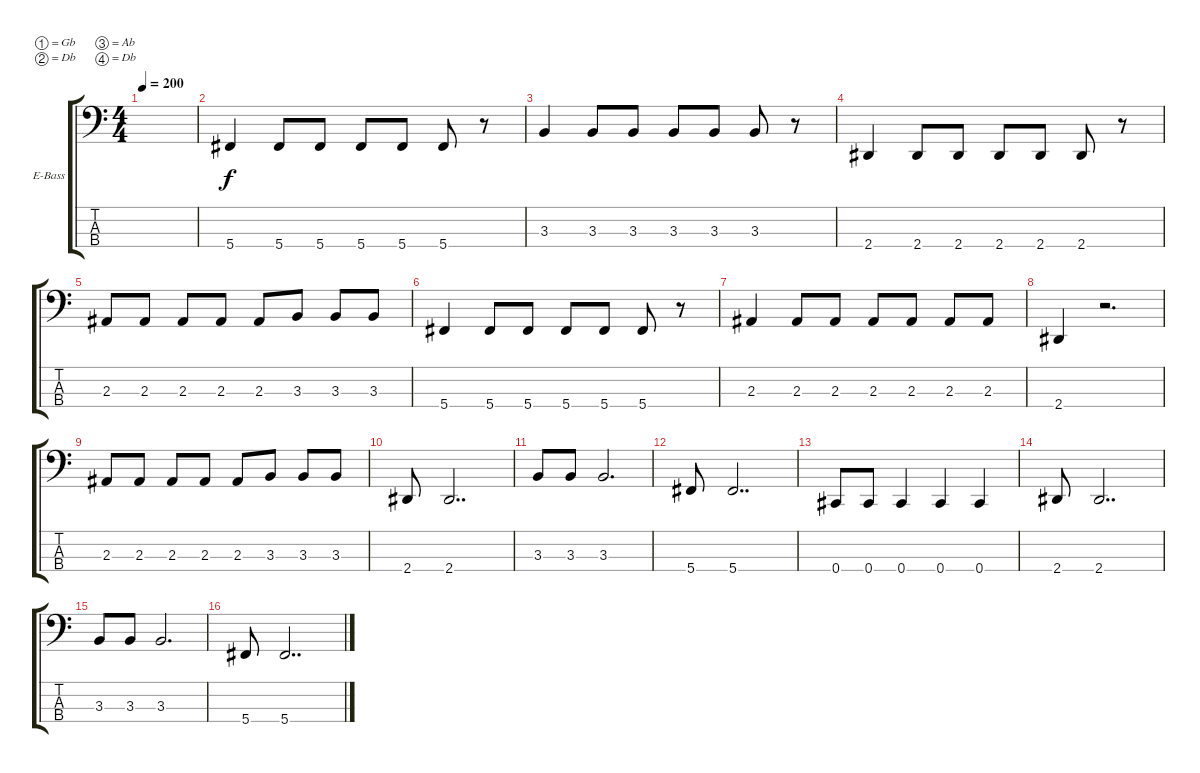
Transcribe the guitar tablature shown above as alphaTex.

\defaultSystemsLayout 4
\bracketExtendMode groupsimilarinstruments
\firstSystemTrackNameOrientation horizontal
\otherSystemsTrackNameOrientation horizontal
\track ("Che Guevara" "E-Bass") {instrument electricbassfinger}
\staff {score tabs}
\tuning (Gb2 Db2 Ab1 Db1)
\ts (4 4)
\tempo 200
\clef f4
\ks c
|
5.4.4 5.4.8 5.4.8 5.4.8 5.4.8 5.4.8 r.8 |
3.3.4 3.3.8 3.3.8 3.3.8 3.3.8 3.3.8 r.8 |
2.4.4 2.4.8 2.4.8 2.4.8 2.4.8 2.4.8 r.8 |
2.3.8 2.3.8 2.3.8 2.3.8 2.3.8 3.3.8 3.3.8 3.3.8 |
5.4.4 5.4.8 5.4.8 5.4.8 5.4.8 5.4.8 r.8 |
2.3.4 2.3.8 2.3.8 2.3.8 2.3.8 2.3.8 2.3.8 |
2.4.4 r.2{d} |
2.3.8 2.3.8 2.3.8 2.3.8 2.3.8 3.3.8 3.3.8 3.3.8 |
2.4.8 2.4.2{dd} |
3.3.8 3.3.8 3.3.2{d} |
5.4.8 5.4.2{dd} |
0.4.8 0.4.8 0.4.4 0.4.4 0.4.4 |
2.4.8 2.4.2{dd} |
3.3.8 3.3.8 3.3.2{d} |
5.4.8 5.4.2{dd}
